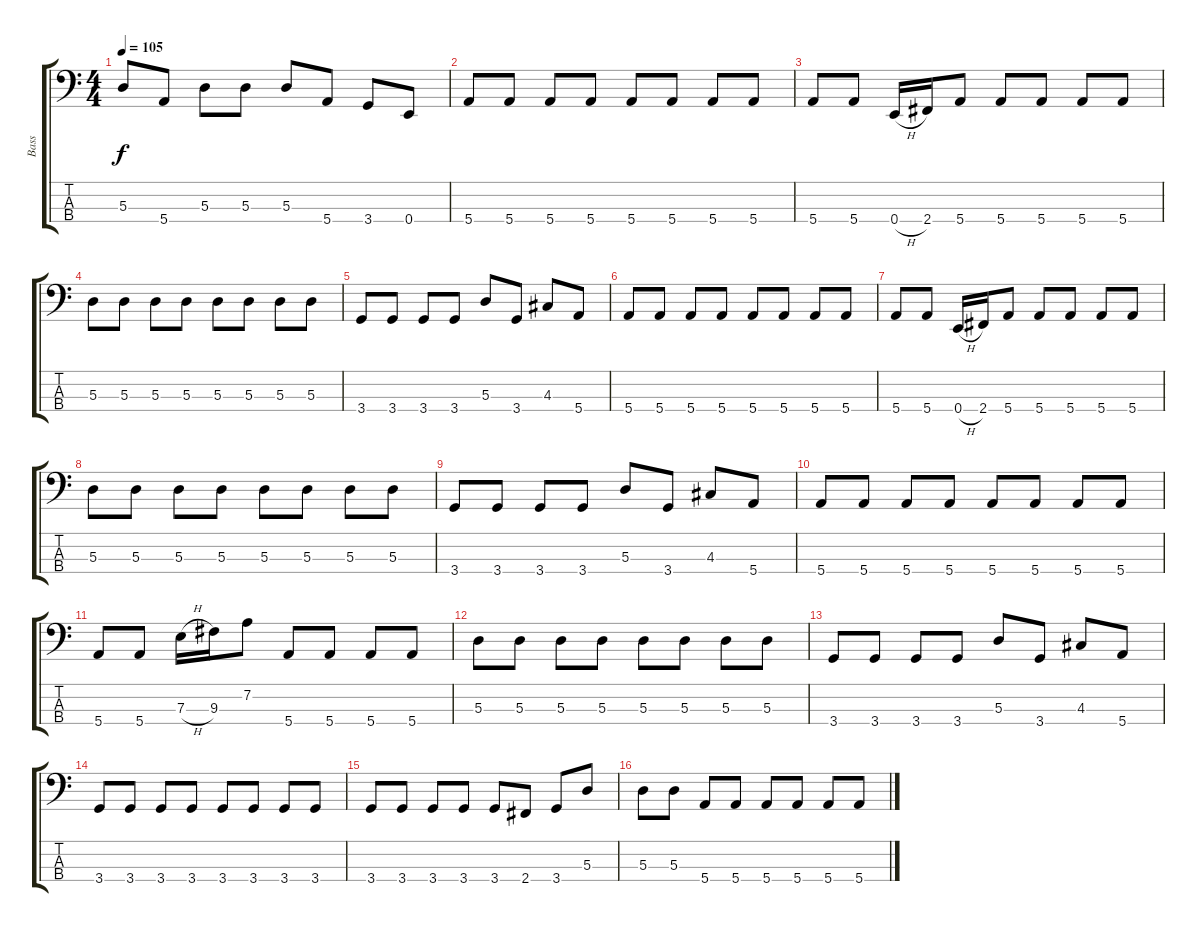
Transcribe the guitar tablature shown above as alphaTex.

\track ("Bass" "Bass") {instrument slapbass1}
\staff {score tabs}
\tuning (G2 D2 A1 E1) {hide}
\ts (4 4)
\tempo 105
\clef f4
\ks c
5.3.8{dy f} 5.4.8 5.3.8 5.3.8 5.3.8 5.4.8 3.4.8 0.4.8 |
5.4.8 5.4.8 5.4.8 5.4.8 5.4.8 5.4.8 5.4.8 5.4.8 |
5.4.8 5.4.8 0.4{h}.16 2.4.16 5.4.8 5.4.8 5.4.8 5.4.8 5.4.8 |
5.3.8 5.3.8 5.3.8 5.3.8 5.3.8 5.3.8 5.3.8 5.3.8 |
3.4.8 3.4.8 3.4.8 3.4.8 5.3.8 3.4.8 4.3.8 5.4.8 |
5.4.8 5.4.8 5.4.8 5.4.8 5.4.8 5.4.8 5.4.8 5.4.8 |
5.4.8 5.4.8 0.4{h}.16 2.4.16 5.4.8 5.4.8 5.4.8 5.4.8 5.4.8 |
5.3.8 5.3.8 5.3.8 5.3.8 5.3.8 5.3.8 5.3.8 5.3.8 |
3.4.8 3.4.8 3.4.8 3.4.8 5.3.8 3.4.8 4.3.8 5.4.8 |
5.4.8 5.4.8 5.4.8 5.4.8 5.4.8 5.4.8 5.4.8 5.4.8 |
5.4.8 5.4.8 7.3{h}.16 9.3.16 7.2.8 5.4.8 5.4.8 5.4.8 5.4.8 |
5.3.8 5.3.8 5.3.8 5.3.8 5.3.8 5.3.8 5.3.8 5.3.8 |
3.4.8 3.4.8 3.4.8 3.4.8 5.3.8 3.4.8 4.3.8 5.4.8 |
3.4.8 3.4.8 3.4.8 3.4.8 3.4.8 3.4.8 3.4.8 3.4.8 |
3.4.8 3.4.8 3.4.8 3.4.8 3.4.8 2.4.8 3.4.8 5.3.8 |
5.3.8 5.3.8 5.4.8 5.4.8 5.4.8 5.4.8 5.4.8 5.4.8
